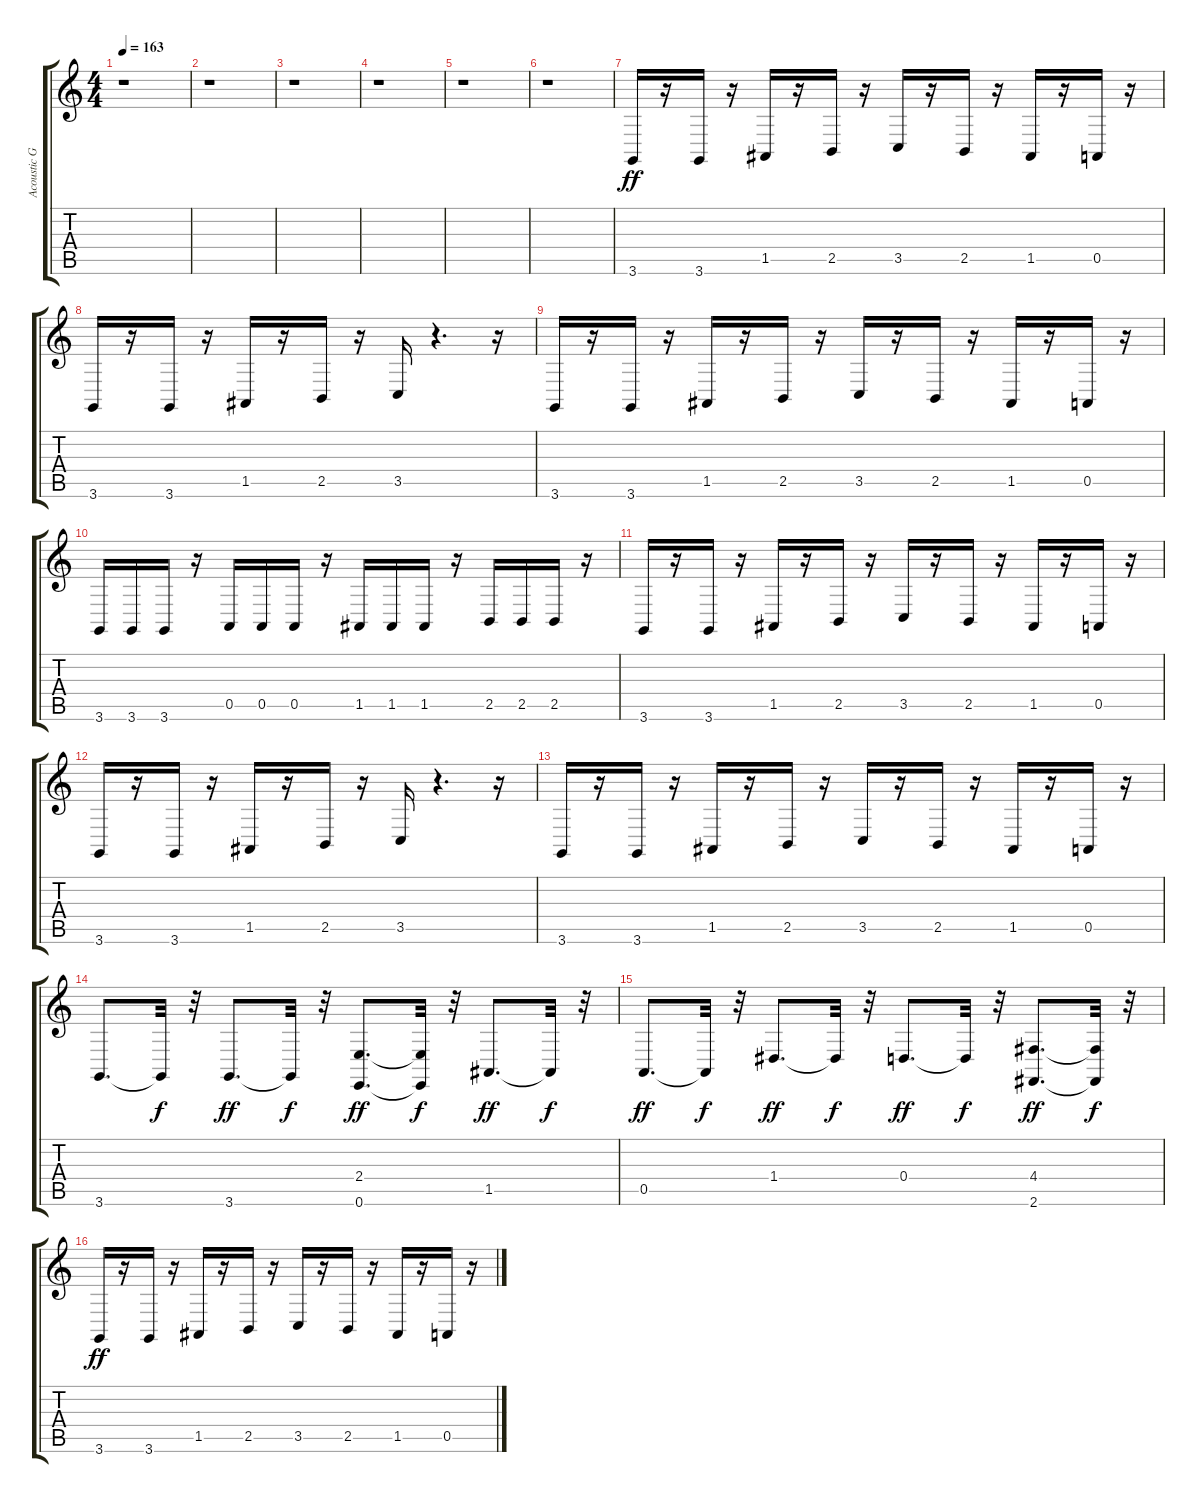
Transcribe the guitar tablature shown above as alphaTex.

\track ("Acoustic Grand Piano-2" "Acoustic G") {instrument acousticgrandpiano}
\staff {score tabs}
\tuning (E4 B3 G3 D3 A2 E2) {hide}
\ts (4 4)
\tempo 163
\clef g2
\ks c
r.1{dy ff} |
r.1 |
r.1 |
r.1 |
r.1 |
r.1 |
3.6.16 r.16 3.6.16 r.16 1.5.16 r.16 2.5.16 r.16 3.5.16 r.16 2.5.16 r.16 1.5.16 r.16 0.5.16 r.16 |
3.6.16 r.16 3.6.16 r.16 1.5.16 r.16 2.5.16 r.16 3.5.16 r.4{d} r.16 |
3.6.16 r.16 3.6.16 r.16 1.5.16 r.16 2.5.16 r.16 3.5.16 r.16 2.5.16 r.16 1.5.16 r.16 0.5.16 r.16 |
3.6.16 3.6.16 3.6.16 r.16 0.5.16 0.5.16 0.5.16 r.16 1.5.16 1.5.16 1.5.16 r.16 2.5.16 2.5.16 2.5.16 r.16 |
3.6.16 r.16 3.6.16 r.16 1.5.16 r.16 2.5.16 r.16 3.5.16 r.16 2.5.16 r.16 1.5.16 r.16 0.5.16 r.16 |
3.6.16 r.16 3.6.16 r.16 1.5.16 r.16 2.5.16 r.16 3.5.16 r.4{d} r.16 |
3.6.16 r.16 3.6.16 r.16 1.5.16 r.16 2.5.16 r.16 3.5.16 r.16 2.5.16 r.16 1.5.16 r.16 0.5.16 r.16 |
3.6.8{d} 3.6{t}.32{dy f} r.32 3.6.8{d dy ff} 3.6{t}.32{dy f} r.32 (2.4 0.6).8{d dy ff} (2.4{t} 0.6{t}).32{dy f} r.32 1.5.8{d dy ff} 1.5{t}.32{dy f} r.32 |
0.5.8{d dy ff} 0.5{t}.32{dy f} r.32 1.4.8{d dy ff} 1.4{t}.32{dy f} r.32 0.4.8{d dy ff} 0.4{t}.32{dy f} r.32 (4.4 2.6).8{d dy ff} (4.4{t} 2.6{t}).32{dy f} r.32 |
3.6.16{dy ff} r.16 3.6.16 r.16 1.5.16 r.16 2.5.16 r.16 3.5.16 r.16 2.5.16 r.16 1.5.16 r.16 0.5.16 r.16
